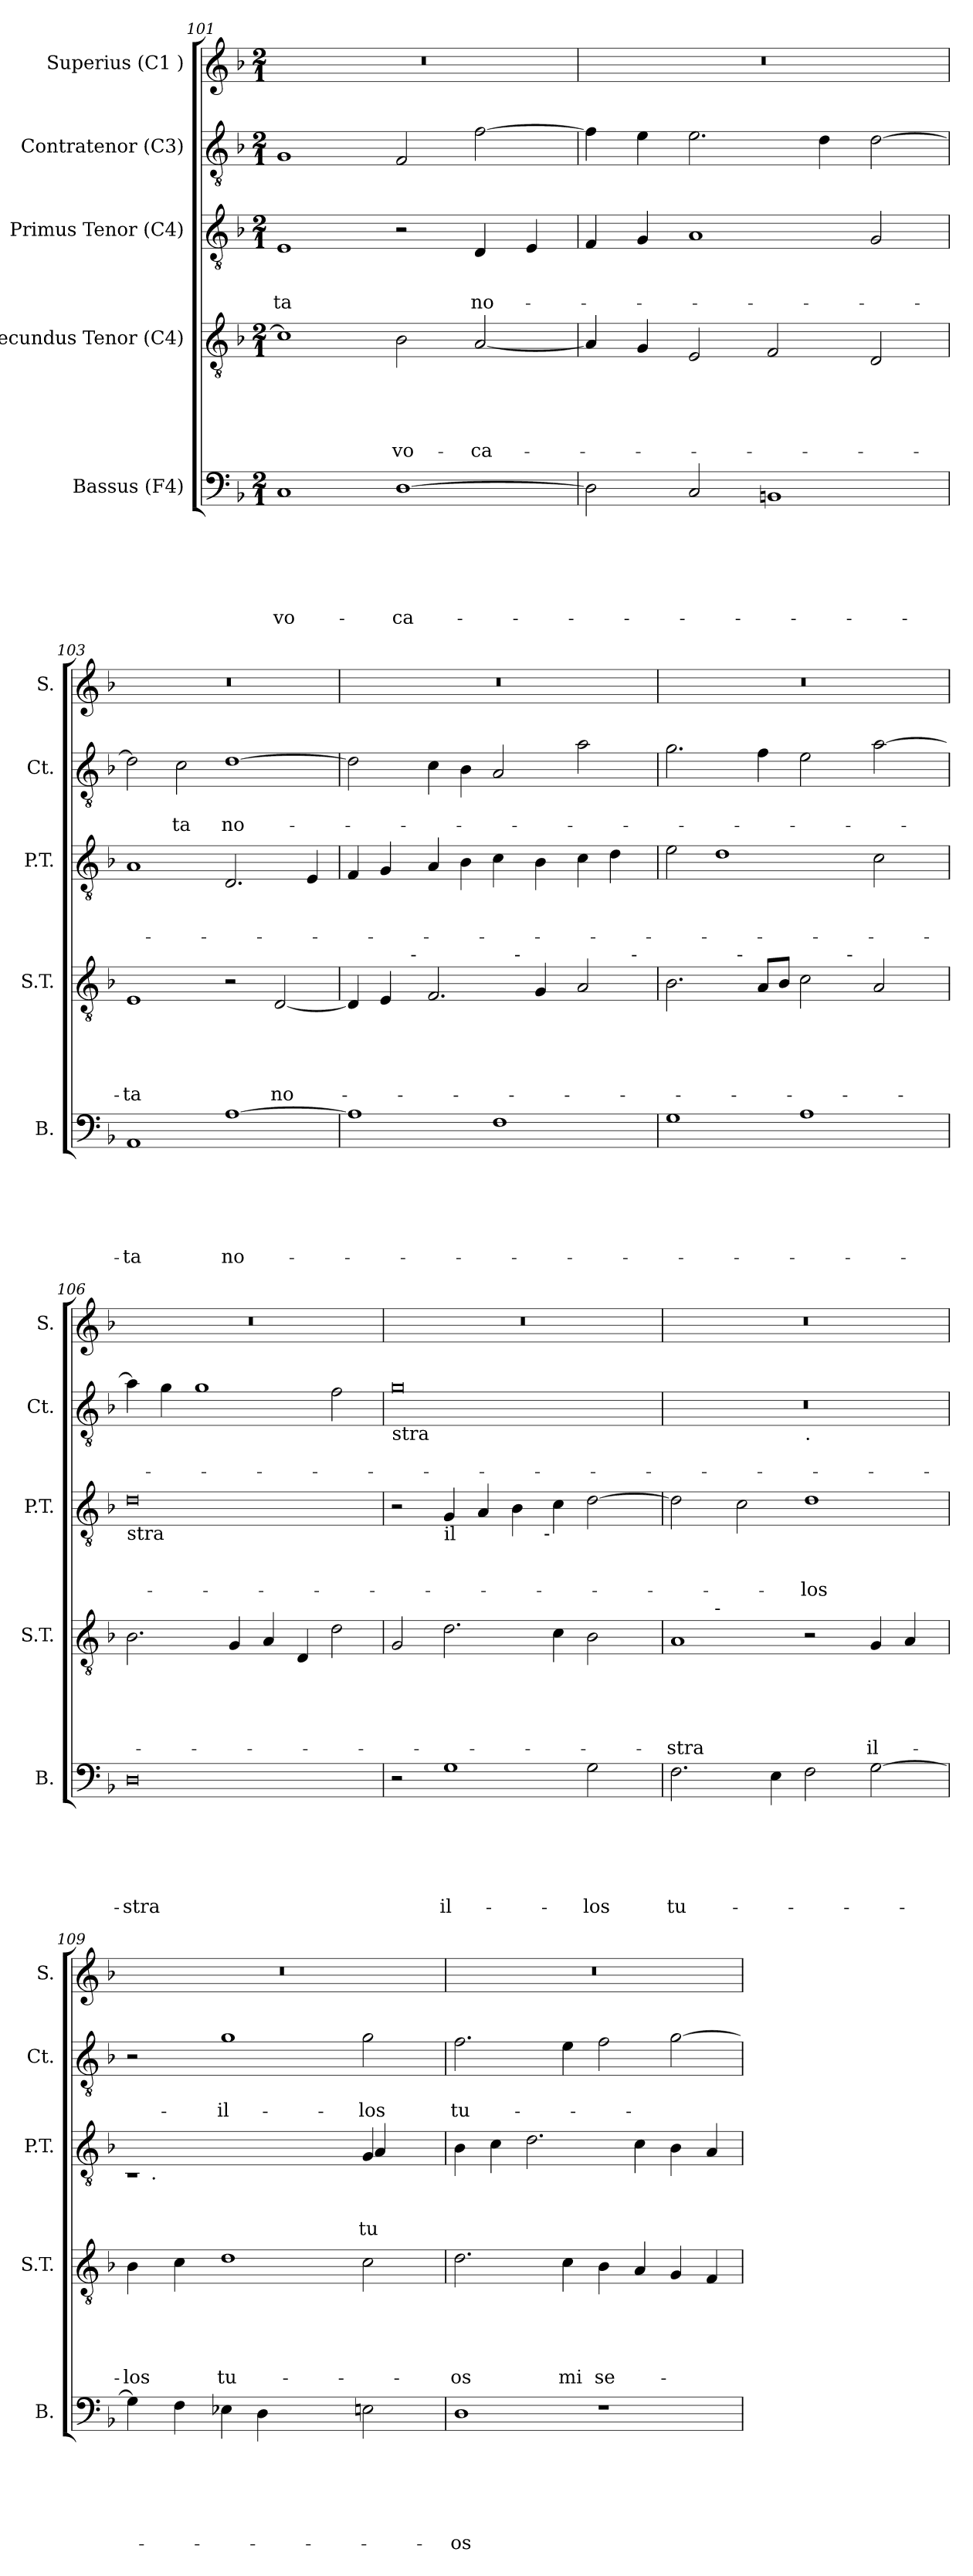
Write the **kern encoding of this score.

**kern	**text	**text	**text	**text	**text	**text	**kern	**text	**text	**text	**text	**text	**kern	**text	**text	**text	**kern	**text	**text	**kern
*part5	*part5	*part5	*part5	*part5	*part5	*part5	*part4	*part4	*part4	*part4	*part4	*part4	*part3	*part3	*part3	*part3	*part2	*part2	*part2	*part1
*staff5	*staff5	*staff5	*staff5	*staff5	*staff5	*staff5	*staff4	*staff4	*staff4	*staff4	*staff4	*staff4	*staff3	*staff3	*staff3	*staff3	*staff2	*staff2	*staff2	*staff1
*I"Bassus (F4)	*	*	*	*	*	*	*I"Secundus Tenor (C4)	*	*	*	*	*	*I"Primus Tenor (C4)	*	*	*	*I"Contratenor (C3)	*	*	*I"Superius (C1 )
*I'B.	*	*	*	*	*	*	*I'S.T.	*	*	*	*	*	*I'P.T.	*	*	*	*I'Ct.	*	*	*I'S.
*clefF4	*	*	*	*	*	*	*clefGv2	*	*	*	*	*	*clefGv2	*	*	*	*clefGv2	*	*	*clefG2
*k[b-]	*	*	*	*	*	*	*k[b-]	*	*	*	*	*	*k[b-]	*	*	*	*k[b-]	*	*	*k[b-]
*F:	*	*	*	*	*	*	*F:	*	*	*	*	*	*F:	*	*	*	*F:	*	*	*F:
*M2/1	*	*	*	*	*	*	*M2/1	*	*	*	*	*	*M2/1	*	*	*	*M2/1	*	*	*M2/1
=101	=101	=101	=101	=101	=101	=101	=101	=101	=101	=101	=101	=101	=101	=101	=101	=101	=101	=101	=101	=101
!	!	!	!	!	!	!LO:LY:b	!	!	!	!	!	!	!	!	!	!LO:LY:b	!	!	!	!
1C	.	.	.	.	.	-vo-	1c]	.	.	.	.	.	1E	.	.	-ta	1G	.	.	0r
!	!	!	!	!	!	!LO:LY:b	!	!	!	!	!	!LO:LY:b	!	!	!	!	!	!	!	!
[>1D	.	.	.	.	.	-ca-	2B-\	.	.	.	.	-vo-	2r	.	.	.	2F/	.	.	.
!	!	!	!	!	!	!	!	!	!	!	!	!LO:LY:b	!	!	!	!LO:LY:b	!	!	!	!
.	.	.	.	.	.	.	[<2A/	.	.	.	.	-ca-	4D/	.	.	no-	[>2f\	.	.	.
.	.	.	.	.	.	.	.	.	.	.	.	.	4E/	.	.	.	.	.	.	.
=102	=102	=102	=102	=102	=102	=102	=102	=102	=102	=102	=102	=102	=102	=102	=102	=102	=102	=102	=102	=102
2D\]	.	.	.	.	.	.	4A/]	.	.	.	.	.	4F/	.	.	.	4f\]	.	.	0r
.	.	.	.	.	.	.	4G/	.	.	.	.	.	4G/	.	.	.	4e\	.	.	.
2C/	.	.	.	.	.	.	2E/	.	.	.	.	.	1A	.	.	.	2.e\	.	.	.
1BB	.	.	.	.	.	.	2F/	.	.	.	.	.	.	.	.	.	.	.	.	.
.	.	.	.	.	.	.	.	.	.	.	.	.	.	.	.	.	4d\	.	.	.
.	.	.	.	.	.	.	2D/	.	.	.	.	.	2G/	.	.	.	[>2d\	.	.	.
=103	=103	=103	=103	=103	=103	=103	=103	=103	=103	=103	=103	=103	=103	=103	=103	=103	=103	=103	=103	=103
!	!	!	!	!	!	!LO:LY:b	!	!	!	!	!	!LO:LY:b	!	!	!	!	!	!	!	!
1AA	.	.	.	.	.	-ta	1E	.	.	.	.	-ta	1A	.	.	.	2d\]	.	.	0r
!	!	!	!	!	!	!	!	!	!	!	!	!	!	!	!	!	!	!	!LO:LY:b	!
.	.	.	.	.	.	.	.	.	.	.	.	.	.	.	.	.	2c\	.	-ta	.
!	!	!	!	!	!	!LO:LY:b	!	!	!	!	!	!	!	!	!	!	!	!	!LO:LY:b	!
[<1A	.	.	.	.	.	no-	2r	.	.	.	.	.	2.D/	.	.	.	[<1d	.	no-	.
!	!	!	!	!	!	!	!	!	!	!	!	!LO:LY:b	!	!	!	!	!	!	!	!
.	.	.	.	.	.	.	[<2D/	.	.	.	.	no-	.	.	.	.	.	.	.	.
.	.	.	.	.	.	.	.	.	.	.	.	.	4E/	.	.	.	.	.	.	.
!!LO:PB:g=z
=104	=104	=104	=104	=104	=104	=104	=104	=104	=104	=104	=104	=104	=104	=104	=104	=104	=104	=104	=104	=104
*	*	*	*	*	*	*	*^	*	*	*	*	*	*	*	*	*	*	*	*	*
*	*	*	*	*	*	*	*	*^	*	*	*	*	*	*	*	*	*	*	*	*	*
*	*	*	*	*	*	*	*	*	*^	*	*	*	*	*	*	*	*	*	*	*	*	*
1A]	.	.	.	.	.	.	4D/]	4ryy	1ryy	1...ryy	.	.	.	.	.	4F/	.	.	.	2d\]	.	.	0r
.	.	.	.	.	.	.	4E/	8ryy	.	.	.	.	.	.	.	4G/	.	.	.	.	.	.	.
.	.	.	.	.	.	.	.	32ryy	.	.	.	.	.	.	.	.	.	.	.	.	.	.	.
!	!	!	!	!	!	!	!	!LO:TX:a:t=-	!	!	!	!	!	!	!	!	!	!	!	!	!	!	!
.	.	.	.	.	.	.	.	1ryy	.	.	.	.	.	.	.	.	.	.	.	.	.	.	.
.	.	.	.	.	.	.	2.F/	.	.	.	.	.	.	.	.	4A/	.	.	.	4c\	.	.	.
.	.	.	.	.	.	.	.	.	.	.	.	.	.	.	.	4B-\	.	.	.	4B-\	.	.	.
1F	.	.	.	.	.	.	.	.	8ryy	.	.	.	.	.	.	4c\	.	.	.	2A/	.	.	.
!	!	!	!	!	!	!	!	!	!LO:TX:a:t=-	!	!	!	!	!	!	!	!	!	!	!	!	!	!
.	.	.	.	.	.	.	.	.	2..ryy	.	.	.	.	.	.	.	.	.	.	.	.	.	.
.	.	.	.	.	.	.	4G/	.	.	.	.	.	.	.	.	4B-\	.	.	.	.	.	.	.
.	.	.	.	.	.	.	.	2ryy	.	.	.	.	.	.	.	.	.	.	.	.	.	.	.
.	.	.	.	.	.	.	2A/	.	.	.	.	.	.	.	.	4c\	.	.	.	2a\	.	.	.
.	.	.	.	.	.	.	.	.	.	.	.	.	.	.	.	4d\	.	.	.	.	.	.	.
!	!	!	!	!	!	!	!	!	!	!LO:TX:a:t=-	!	!	!	!	!	!	!	!	!	!	!	!	!
.	.	.	.	.	.	.	.	.	.	8ryy	.	.	.	.	.	.	.	.	.	.	.	.	.
.	.	.	.	.	.	.	.	16.ryy	.	.	.	.	.	.	.	.	.	.	.	.	.	.	.
*	*	*	*	*	*	*	*	*	*v	*v	*	*	*	*	*	*	*	*	*	*	*	*	*
=105	=105	=105	=105	=105	=105	=105	=105	=105	=105	=105	=105	=105	=105	=105	=105	=105	=105	=105	=105	=105	=105	=105
1G	.	.	.	.	.	.	2.B-\	2ryy	1ryy	.	.	.	.	.	2e\	.	.	.	2.g\	.	.	0r
.	.	.	.	.	.	.	.	8ryy	.	.	.	.	.	.	1d	.	.	.	.	.	.	.
!	!	!	!	!	!	!	!	!LO:TX:a:t=-	!	!	!	!	!	!	!	!	!	!	!	!	!	!
.	.	.	.	.	.	.	.	1ryy	.	.	.	.	.	.	.	.	.	.	.	.	.	.
.	.	.	.	.	.	.	8A/L	.	.	.	.	.	.	.	.	.	.	.	4f\	.	.	.
.	.	.	.	.	.	.	8B-/J	.	.	.	.	.	.	.	.	.	.	.	.	.	.	.
1A	.	.	.	.	.	.	2c\	.	4ryy	.	.	.	.	.	.	.	.	.	2e\	.	.	.
.	.	.	.	.	.	.	.	.	16ryy	.	.	.	.	.	.	.	.	.	.	.	.	.
!	!	!	!	!	!	!	!	!	!LO:TX:a:t=-	!	!	!	!	!	!	!	!	!	!	!	!	!
.	.	.	.	.	.	.	.	.	2ryy	.	.	.	.	.	.	.	.	.	.	.	.	.
.	.	.	.	.	.	.	2A/	.	.	.	.	.	.	.	2c\	.	.	.	[>2a\	.	.	.
.	.	.	.	.	.	.	.	4.ryy	.	.	.	.	.	.	.	.	.	.	.	.	.	.
.	.	.	.	.	.	.	.	.	8.ryy	.	.	.	.	.	.	.	.	.	.	.	.	.
=106	=106	=106	=106	=106	=106	=106	=106	=106	=106	=106	=106	=106	=106	=106	=106	=106	=106	=106	=106	=106	=106	=106
!	!	!	!	!	!	!	!	!	!	!	!	!	!	!	!LO:TX:b:t=stra	!	!	!	!	!	!	!
!	!	!	!	!	!	!LO:LY:b	!	!	!	!	!	!	!	!	!	!	!	!	!	!	!	!
*	*	*	*	*	*	*	*v	*v	*v	*	*	*	*	*	*	*	*	*	*	*	*	*
0D	.	.	.	.	.	-stra	2.B-\	.	.	.	.	.	0d	.	.	.	4a\]	.	.	0r
.	.	.	.	.	.	.	.	.	.	.	.	.	.	.	.	.	4g\	.	.	.
.	.	.	.	.	.	.	.	.	.	.	.	.	.	.	.	.	1g	.	.	.
.	.	.	.	.	.	.	4G/	.	.	.	.	.	.	.	.	.	.	.	.	.
.	.	.	.	.	.	.	4A/	.	.	.	.	.	.	.	.	.	.	.	.	.
.	.	.	.	.	.	.	4D/	.	.	.	.	.	.	.	.	.	.	.	.	.
.	.	.	.	.	.	.	2d\	.	.	.	.	.	.	.	.	.	2f\	.	.	.
=107	=107	=107	=107	=107	=107	=107	=107	=107	=107	=107	=107	=107	=107	=107	=107	=107	=107	=107	=107	=107
!	!	!	!	!	!	!	!	!	!	!	!	!	!	!	!	!	!LO:TX:b:t=stra	!	!	!
*	*	*	*	*	*	*	*	*	*	*	*	*	*^	*	*	*	*	*	*	*
2r	.	.	.	.	.	.	2G/	.	.	.	.	.	2r	1ryy	.	.	.	0g	.	.	0r
!	!	!	!	!	!	!	!	!	!	!	!	!	!LO:TX:b:t=il	!	!	!	!	!	!	!	!
!	!	!	!	!	!	!LO:LY:b:rj	!	!	!	!	!	!	!	!	!	!	!	!	!	!	!
1G	.	.	.	.	.	il-	2.d\	.	.	.	.	.	4G/	.	.	.	.	.	.	.	.
.	.	.	.	.	.	.	.	.	.	.	.	.	4A/	.	.	.	.	.	.	.	.
.	.	.	.	.	.	.	.	.	.	.	.	.	4B-\	8..ryy	.	.	.	.	.	.	.
!	!	!	!	!	!	!	!	!	!	!	!	!	!	!LO:TX:b:t=-	!	!	!	!	!	!	!
.	.	.	.	.	.	.	.	.	.	.	.	.	.	2ryy	.	.	.	.	.	.	.
.	.	.	.	.	.	.	4c\	.	.	.	.	.	4c\	.	.	.	.	.	.	.	.
!	!	!	!	!	!	!LO:LY:b	!	!	!	!	!	!	!	!	!	!	!	!	!	!	!
2G\	.	.	.	.	.	-los	2B-\	.	.	.	.	.	[>2d\	.	.	.	.	.	.	.	.
.	.	.	.	.	.	.	.	.	.	.	.	.	.	4ryy	.	.	.	.	.	.	.
.	.	.	.	.	.	.	.	.	.	.	.	.	.	32ryy	.	.	.	.	.	.	.
!!LO:LB:g=z
=108	=108	=108	=108	=108	=108	=108	=108	=108	=108	=108	=108	=108	=108	=108	=108	=108	=108	=108	=108	=108	=108
!	!	!	!	!	!	!LO:LY:b	!	!	!	!	!	!LO:LY:b	!	!	!	!	!	!	!	!	!
*	*	*	*	*	*	*	*^	*	*	*	*	*	*v	*v	*	*	*	*^	*	*	*
2.F\	.	.	.	.	.	tu-	1A	4.ryy	.	.	.	.	-stra	2d\]	.	.	.	0r	1ryy	.	.	0r
!	!	!	!	!	!	!	!	!LO:TX:a:t=-	!	!	!	!	!	!	!	!	!	!	!	!	!	!
.	.	.	.	.	.	.	.	1ryy	.	.	.	.	.	.	.	.	.	.	.	.	.	.
.	.	.	.	.	.	.	.	.	.	.	.	.	.	2c\	.	.	.	.	.	.	.	.
4E\	.	.	.	.	.	.	.	.	.	.	.	.	.	.	.	.	.	.	.	.	.	.
!	!	!	!	!	!	!	!	!	!	!	!	!	!	!	!	!	!	!	!LO:TX:b:t=.	!	!	!
!	!	!	!	!	!	!	!	!	!	!	!	!	!	!	!	!	!LO:LY:b	!	!	!	!	!
2F\	.	.	.	.	.	.	2r	.	.	.	.	.	.	1d	.	.	-los	.	1ryy	.	.	.
.	.	.	.	.	.	.	.	2ryy	.	.	.	.	.	.	.	.	.	.	.	.	.	.
!	!	!	!	!	!	!	!	!	!	!	!	!	!LO:LY:b	!	!	!	!	!	!	!	!	!
[>2G\	.	.	.	.	.	.	4G/	.	.	.	.	.	il-	.	.	.	.	.	.	.	.	.
.	.	.	.	.	.	.	4A/	.	.	.	.	.	.	.	.	.	.	.	.	.	.	.
.	.	.	.	.	.	.	.	8ryy	.	.	.	.	.	.	.	.	.	.	.	.	.	.
=109	=109	=109	=109	=109	=109	=109	=109	=109	=109	=109	=109	=109	=109	=109	=109	=109	=109	=109	=109	=109	=109	=109
!	!	!	!	!	!	!	!	!	!	!	!	!	!LO:LY:b	!	!	!	!	!	!	!	!	!
*	*	*	*	*	*	*	*	*	*	*	*	*	*	*^	*	*	*	*	*	*	*	*
*	*	*	*	*	*	*	*v	*v	*	*	*	*	*	*	*^	*	*	*	*v	*v	*	*	*
4G\]	.	.	.	.	.	.	4B-\	.	.	.	.	-los	8ryy	1rC	1.ryy	.	.	.	2r	.	.	0r
!	!	!	!	!	!	!	!	!	!	!	!	!	!LO:TX:b:t=.	!	!	!	!	!	!	!	!	!
.	.	.	.	.	.	.	.	.	.	.	.	.	4ryy	.	.	.	.	.	.	.	.	.
4F\	.	.	.	.	.	.	4c\	.	.	.	.	.	.	.	.	.	.	.	.	.	.	.
.	.	.	.	.	.	.	.	.	.	.	.	.	1ryy	.	.	.	.	.	.	.	.	.
!	!	!	!	!	!	!	!	!	!	!	!	!LO:LY:b	!	!	!	!	!	!	!	!	!LO:LY:b:rj	!
4E-\	.	.	.	.	.	.	1d	.	.	.	.	tu-	.	.	.	.	.	.	1g	.	-il-	.
4D\	.	.	.	.	.	.	.	.	.	.	.	.	.	.	.	.	.	.	.	.	.	.
2ryy	.	.	.	.	.	.	.	.	.	.	.	.	.	2ryy	.	.	.	.	.	.	.	.
.	.	.	.	.	.	.	.	.	.	.	.	.	2ryy	.	.	.	.	.	.	.	.	.
!	!	!	!	!	!	!	!	!	!	!	!	!	!	!	!	!	!	!LO:LY:b	!	!	!LO:LY:b	!
2E	.	.	.	.	.	.	2c\	.	.	.	.	.	.	4G/	4A/	.	.	tu-	2g\	.	-los	.
.	.	.	.	.	.	.	.	.	.	.	.	.	.	4ryy	4ryy	.	.	.	.	.	.	.
.	.	.	.	.	.	.	.	.	.	.	.	.	8ryy	.	.	.	.	.	.	.	.	.
*	*	*	*	*	*	*	*	*	*	*	*	*	*v	*v	*v	*	*	*	*	*	*	*
=110	=110	=110	=110	=110	=110	=110	=110	=110	=110	=110	=110	=110	=110	=110	=110	=110	=110	=110	=110	=110
!	!	!	!	!	!	!LO:LY:b	!	!	!	!	!	!LO:LY:b	!	!	!	!	!	!	!LO:LY:b	!
1D	.	.	.	.	.	-os	2.d\	.	.	.	.	-os	4B-\	.	.	.	2.f\	.	tu-	0r
.	.	.	.	.	.	.	.	.	.	.	.	.	4c\	.	.	.	.	.	.	.
.	.	.	.	.	.	.	.	.	.	.	.	.	2.d\	.	.	.	.	.	.	.
!	!	!	!	!	!	!	!	!	!	!	!	!LO:LY:b	!	!	!	!	!	!	!	!
.	.	.	.	.	.	.	4c\	.	.	.	.	mi	.	.	.	.	4e\	.	.	.
!	!	!	!	!	!	!	!	!	!	!	!	!LO:LY:b	!	!	!	!	!	!	!	!
1r	.	.	.	.	.	.	4B-\	.	.	.	.	se-	.	.	.	.	2f\	.	.	.
.	.	.	.	.	.	.	4A/	.	.	.	.	.	4c\	.	.	.	.	.	.	.
.	.	.	.	.	.	.	4G/	.	.	.	.	.	4B-\	.	.	.	[>2g\	.	.	.
.	.	.	.	.	.	.	4F/	.	.	.	.	.	4A/	.	.	.	.	.	.	.
=	=	=	=	=	=	=	=	=	=	=	=	=	=	=	=	=	=	=	=	=
*-	*-	*-	*-	*-	*-	*-	*-	*-	*-	*-	*-	*-	*-	*-	*-	*-	*-	*-	*-	*-
